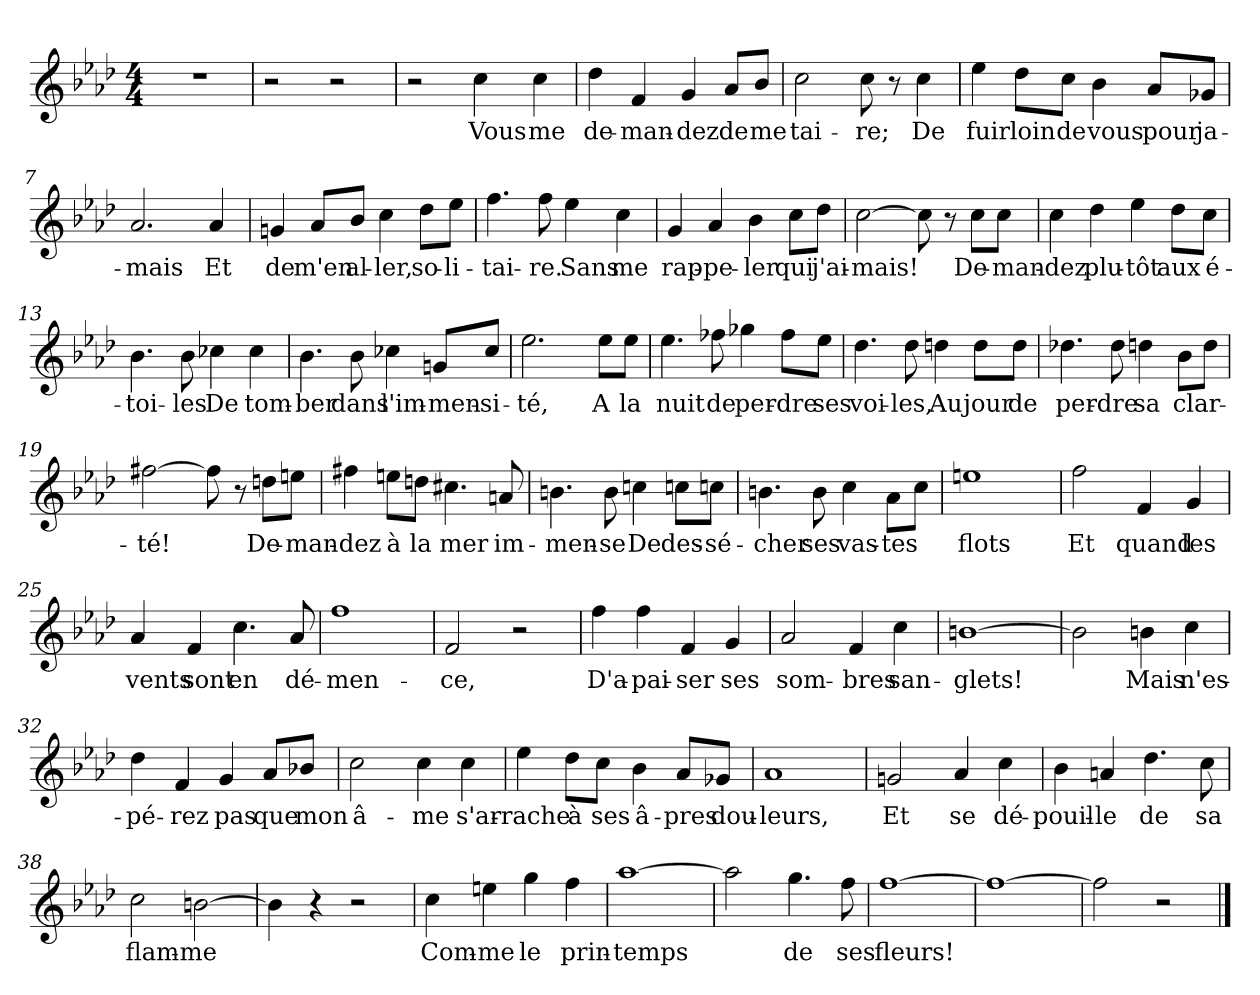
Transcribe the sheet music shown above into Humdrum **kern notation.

**kern	**text
*part1	*part1
*staff1	*staff1
*clefG2	*
*k[b-e-a-d-]	*
*M4/4	*
=1	=1
1r	.
=2	=2
2r	.
2r	.
=3	=3
2r	.
!	!LO:LY:b
4cc\	Vous
!	!LO:LY:b
4cc\	me
=4	=4
!	!LO:LY:b
4dd-\	de-
!	!LO:LY:b
4f/	-man-
!	!LO:LY:b
4g/	-dez
!	!LO:LY:b
8a-/L	de
!	!LO:LY:b
8b-/J	me
=5	=5
!	!LO:LY:b
2cc\	tai-
!	!LO:LY:b
8cc\	-re;
8r	.
!	!LO:LY:b
4cc\	De
=6	=6
!	!LO:LY:b
4ee-\	fuir
!	!LO:LY:b
8dd-\L	loin
!	!LO:LY:b
8cc\J	de
!	!LO:LY:b
4b-\	vous
!	!LO:LY:b
8a-/L	pour
!	!LO:LY:b
8g-X/J	ja-
=7	=7
!	!LO:LY:b
2.a-/	-mais
!	!LO:LY:b
4a-/	Et
=8	=8
!	!LO:LY:b
4gn/	de
!	!LO:LY:b
8a-/L	m'en
!	!LO:LY:b
8b-/J	al-
!	!LO:LY:b
4cc\	-ler,
!	!LO:LY:b
8dd-\L	so-
!	!LO:LY:b
8ee-\J	-li-
!!LO:LB:g=z
=9	=9
!	!LO:LY:b
4.ff\	-tai-
!	!LO:LY:b
8ff\	-re.
!	!LO:LY:b
4ee-\	Sans
!	!LO:LY:b
4cc\	me
=10	=10
!	!LO:LY:b
4g/	rap-
!	!LO:LY:b
4a-/	-pe-
!	!LO:LY:b
4b-\	-ler
!	!LO:LY:b
8cc\L	qui
!	!LO:LY:b
8dd-\J	j'ai-
=11	=11
!	!LO:LY:b
[2cc\	-mais!
8cc\]	.
8r	.
!	!LO:LY:b
8cc\L	De-
!	!LO:LY:b
8cc\J	-man-
=12	=12
!	!LO:LY:b
4cc\	-dez
!	!LO:LY:b
4dd-\	plu-
!	!LO:LY:b
4ee-\	-tôt
!	!LO:LY:b
8dd-\L	aux
!	!LO:LY:b
8cc\J	é-
=13	=13
!	!LO:LY:b
4.b-\	-toi-
!	!LO:LY:b
8b-\	-les
!	!LO:LY:b
4cc-X\	De
!	!LO:LY:b
4cc-\	tom-
=14	=14
!	!LO:LY:b
4.b-\	-ber
!	!LO:LY:b
8b-\	dans
!	!LO:LY:b
4cc-X\	l'im-
!	!LO:LY:b
8gn/L	-men-
!	!LO:LY:b
8cc-/J	-si-
!!LO:LB:g=z
=15	=15
!	!LO:LY:b
2.ee-\	-té,
!	!LO:LY:b
8ee-\L	A
!	!LO:LY:b
8ee-\J	la
=16	=16
!	!LO:LY:b
4.ee-\	nuit
!	!LO:LY:b
8ff-X\	de
!	!LO:LY:b
4gg-X\	per-
!	!LO:LY:b
8ff-\L	-dre
!	!LO:LY:b
8ee-\J	ses
=17	=17
!	!LO:LY:b
4.dd-\	voi-
!	!LO:LY:b
8dd-\	-les,
!	!LO:LY:b
4ddn\	Au
!	!LO:LY:b
8dd\L	jour
!	!LO:LY:b
8dd\J	de
=18	=18
!	!LO:LY:b
4.dd-X\	per-
!	!LO:LY:b
8dd-\	-dre
!	!LO:LY:b
4ddn\	sa
!	!LO:LY:b
8b-\L	clar-
8dd\J	.
=19	=19
!	!LO:LY:b
[2ff#X\	-té!
8ff#\]	.
8r	.
!	!LO:LY:b
8ddn\L	De-
!	!LO:LY:b
8een\J	-man-
=20	=20
!	!LO:LY:b
4ff#X\	-dez
!	!LO:LY:b
8een\L	à
!	!LO:LY:b
8ddn\J	la
!	!LO:LY:b
4.cc#X\	mer
!	!LO:LY:b
8an/	im-
!!LO:LB:g=z
=21	=21
!	!LO:LY:b
4.bn\	-men-
!	!LO:LY:b
8b\	-se
!	!LO:LY:b
4ccn\	De
!	!LO:LY:b
8ccn\L	des-
!	!LO:LY:b
8ccn\J	-sé-
=22	=22
!	!LO:LY:b
4.bn\	-cher
!	!LO:LY:b
8b\	ses
!	!LO:LY:b
4cc\	vas-
!	!LO:LY:b
8a-\L	-tes
8cc\J	.
=23	=23
!	!LO:LY:b
1een	flots
=24	=24
!	!LO:LY:b
2ff\	Et
!	!LO:LY:b
4f/	quand
!	!LO:LY:b
4g/	les
=25	=25
!	!LO:LY:b
4a-/	vents
!	!LO:LY:b
4f/	sont
!	!LO:LY:b
4.cc\	en
!	!LO:LY:b
8a-/	dé-
=26	=26
!	!LO:LY:b
1ff	-men-
=27	=27
!	!LO:LY:b
2f/	-ce,
2r	.
=28	=28
!	!LO:LY:b
4ff\	D'a-
!	!LO:LY:b
4ff\	-pai-
!	!LO:LY:b
4f/	-ser
!	!LO:LY:b
4g/	ses
!!LO:LB:g=z
=29	=29
!	!LO:LY:b
2a-/	som-
!	!LO:LY:b
4f/	-bres
!	!LO:LY:b
4cc\	san-
=30	=30
!	!LO:LY:b
[1bn	-glets!
=31	=31
2b\]	.
!	!LO:LY:b
4bn\	Mais
!	!LO:LY:b
4cc\	n'es-
=32	=32
!	!LO:LY:b
4dd-\	-pé-
!	!LO:LY:b
4f/	-rez
!	!LO:LY:b
4g/	pas
!	!LO:LY:b
8a-/L	que
!	!LO:LY:b
8b-X/J	mon
=33	=33
!	!LO:LY:b
2cc\	â-
!	!LO:LY:b
4cc\	-me
!	!LO:LY:b
4cc\	s'ar-
=34	=34
!	!LO:LY:b
4ee-\	-rache
!	!LO:LY:b
8dd-\L	à
!	!LO:LY:b
8cc\J	ses
!	!LO:LY:b
4b-\	â-
!	!LO:LY:b
8a-/L	-pres
!	!LO:LY:b
8g-X/J	dou-
=35	=35
!	!LO:LY:b
1a-	-leurs,
=36	=36
!	!LO:LY:b
2gn/	Et
!	!LO:LY:b
4a-/	se
!	!LO:LY:b
4cc\	dé-
!!LO:LB:g=z
=37	=37
!	!LO:LY:b
4b-\	-pouil-
!	!LO:LY:b
4an/	-le
!	!LO:LY:b
4.dd-\	de
!	!LO:LY:b
8cc\	sa
=38	=38
!	!LO:LY:b
2cc\	flam-
!	!LO:LY:b
[2bn\	-me
=39	=39
4b\]	.
4r	.
2r	.
=40	=40
!	!LO:LY:b
4cc\	Com-
!	!LO:LY:b
4een\	-me
!	!LO:LY:b
4gg\	le
!	!LO:LY:b
4ff\	prin-
=41	=41
!	!LO:LY:b
[1aa-	-temps
=42	=42
2aa-\]	.
!	!LO:LY:b
4.gg\	de
!	!LO:LY:b
8ff\	ses
=43	=43
!	!LO:LY:b
[1ff	fleurs!
=44	=44
1ff_	.
=45	=45
2ff\]	.
2r	.
==	==
*-	*-
